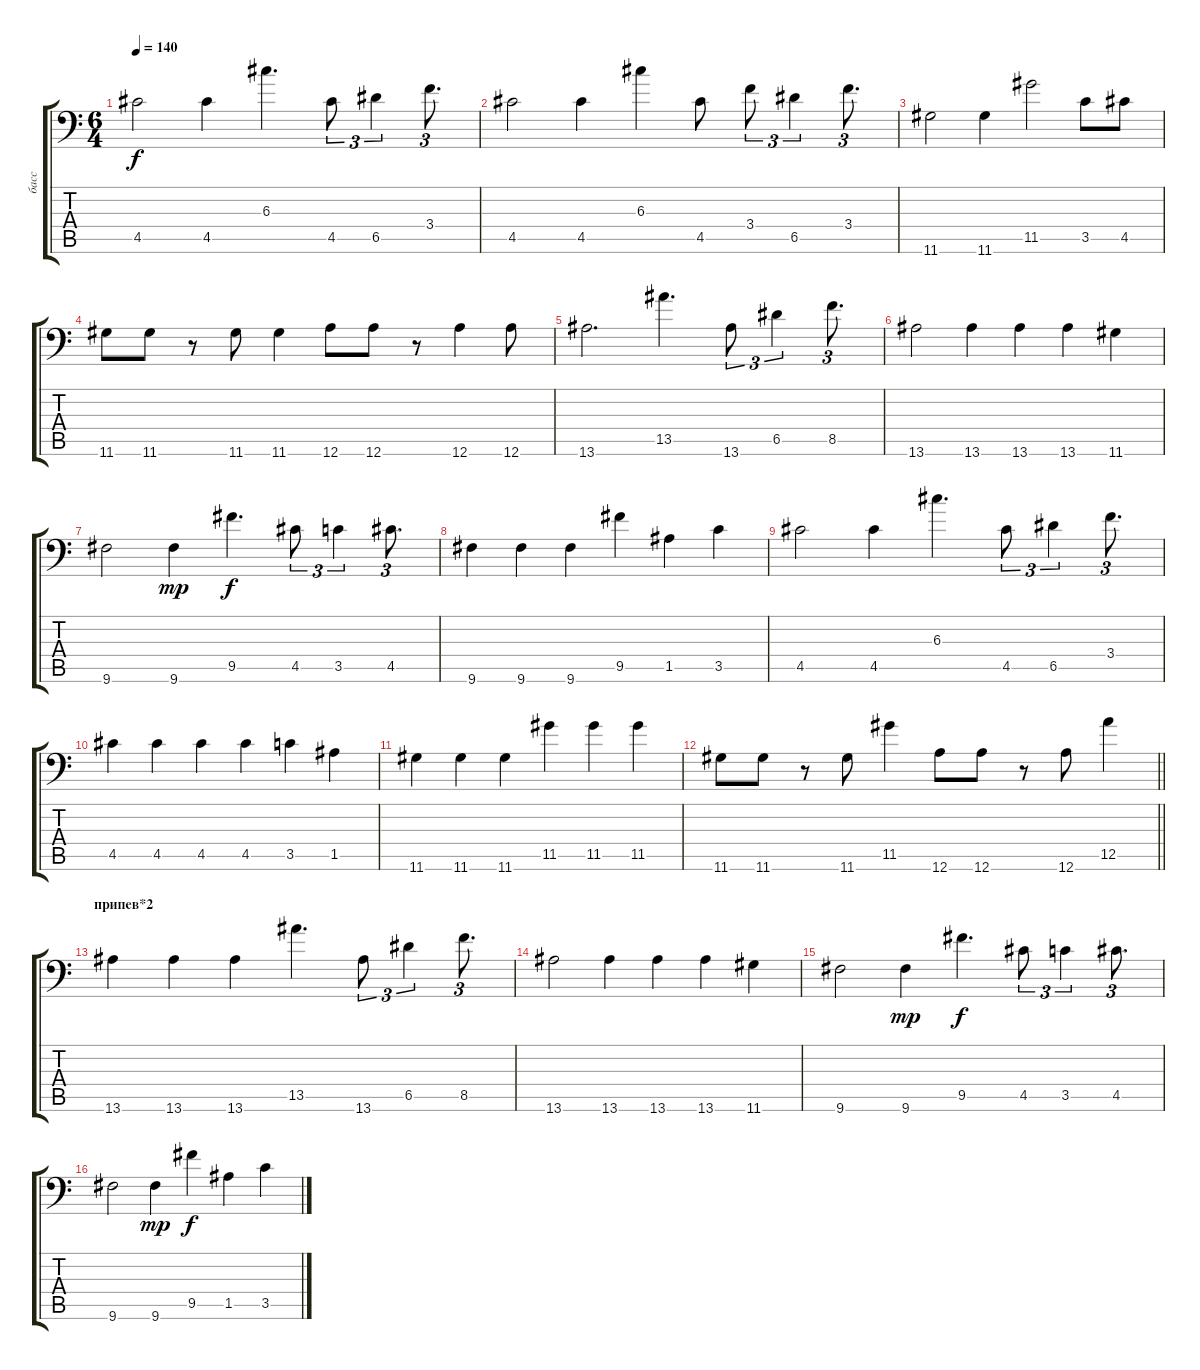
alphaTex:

\track ("басс" "басс") {instrument electricbassfinger}
\staff {score tabs}
\tuning (E4 B3 G3 D3 A2 A1) {hide}
\ts (6 4)
\tempo 140
\clef f4
\ks c
4.5.2{dy f} 4.5.4 6.3.4{d} 4.5.8{tu (3 2)} 6.5.4{tu (3 2)} 3.4.8{d tu (3 2)} |
4.5.2 4.5.4 6.3.4 4.5.8 3.4.8{tu (3 2)} 6.5.4{tu (3 2)} 3.4.8{d tu (3 2)} |
11.6.2 11.6.4 11.5.2 3.5.8 4.5.8 |
11.6.8 11.6.8 r.8 11.6.8 11.6.4 12.6.8 12.6.8 r.8 12.6.4 12.6.8 |
13.6.2{d} 13.5.4{d} 13.6.8{tu (3 2)} 6.5.4{tu (3 2)} 8.5.8{d tu (3 2)} |
13.6.2 13.6.4 13.6.4 13.6.4 11.6.4 |
9.6.2 9.6.4{dy mp} 9.5.4{d dy f} 4.5.8{tu (3 2)} 3.5.4{tu (3 2)} 4.5.8{d tu (3 2)} |
9.6.4 9.6.4 9.6.4 9.5.4 1.5.4 3.5.4 |
4.5.2 4.5.4 6.3.4{d} 4.5.8{tu (3 2)} 6.5.4{tu (3 2)} 3.4.8{d tu (3 2)} |
4.5.4 4.5.4 4.5.4 4.5.4 3.5.4 1.5.4 |
11.6.4 11.6.4 11.6.4 11.5.4 11.5.4 11.5.4 |
\barLineRight lightlight
11.6.8 11.6.8 r.8 11.6.8 11.5.4 12.6.8 12.6.8 r.8 12.6.8 12.5.4 |
\section ("" "припев*2")
13.6.4 13.6.4 13.6.4 13.5.4{d} 13.6.8{tu (3 2)} 6.5.4{tu (3 2)} 8.5.8{d tu (3 2)} |
13.6.2 13.6.4 13.6.4 13.6.4 11.6.4 |
9.6.2 9.6.4{dy mp} 9.5.4{d dy f} 4.5.8{tu (3 2)} 3.5.4{tu (3 2)} 4.5.8{d tu (3 2)} |
9.6.2 9.6.4{dy mp} 9.5.4{dy f} 1.5.4 3.5.4
